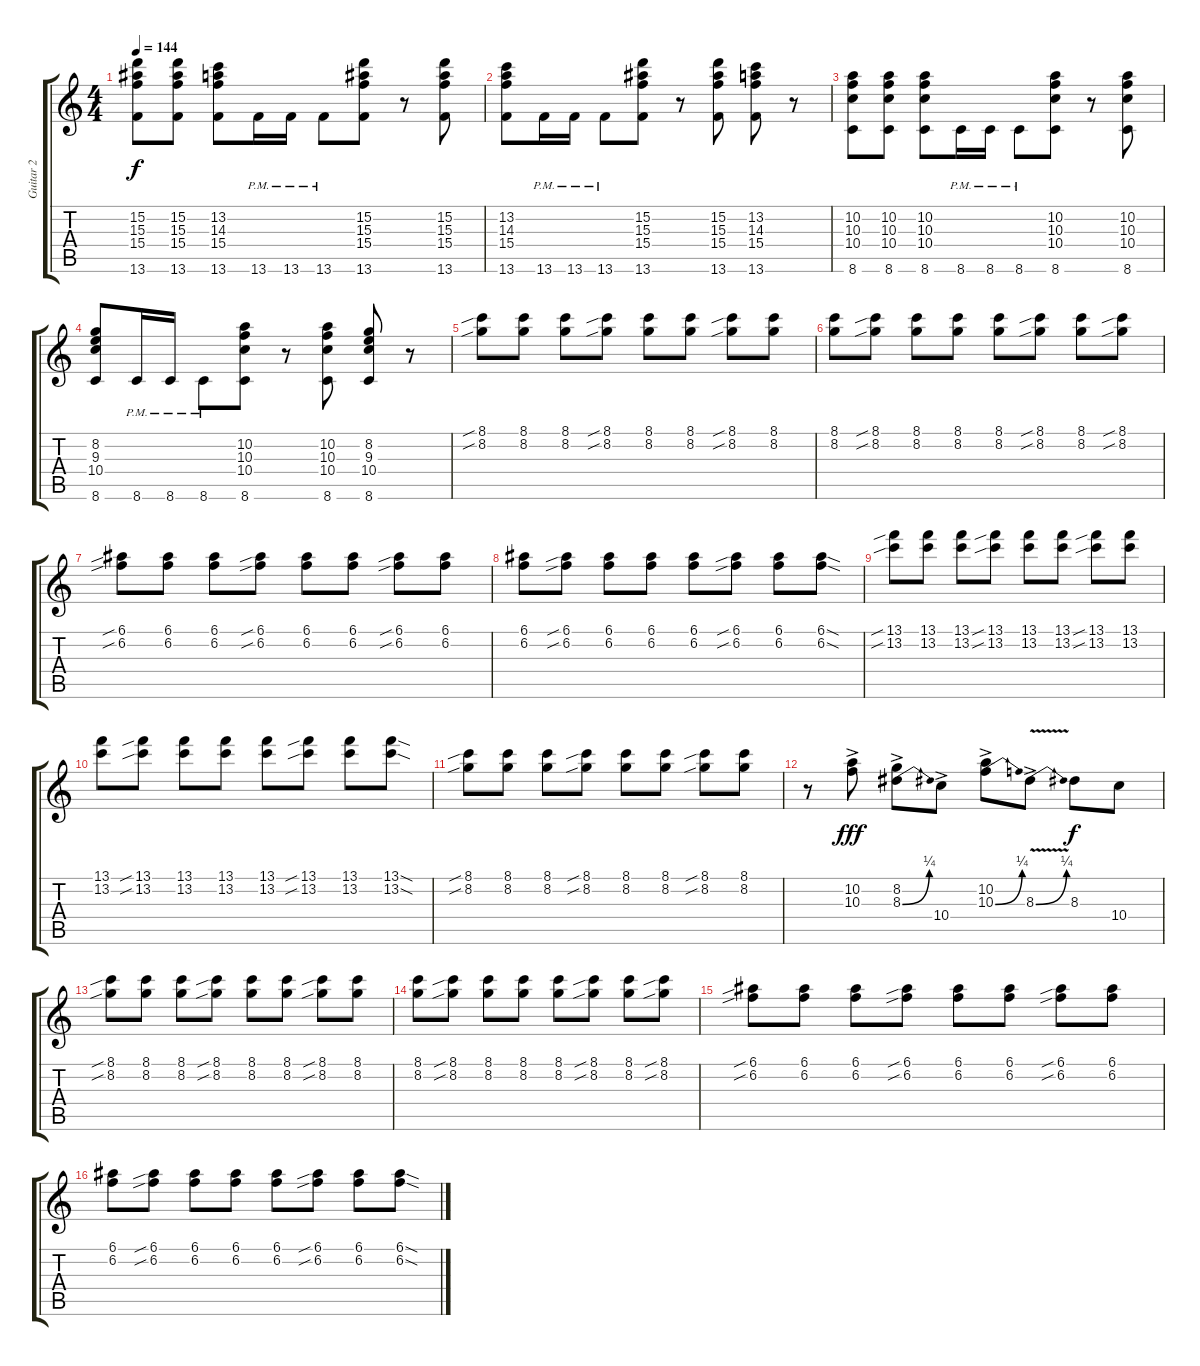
\track ("Guitar 2" "Guitar 2") {instrument distortionguitar}
\staff {score tabs}
\tuning (E4 B3 G3 D3 A2 E2) {hide}
\ts (4 4)
\tempo 144
\clef g2
\ks c
(15.2 15.3 15.4 13.6).8{dy f} (15.2 15.3 15.4 13.6).8 (13.2 14.3 15.4 13.6).8 13.6{pm}.16 13.6{pm}.16 13.6{pm}.8 (15.2 15.3 15.4 13.6).8 r.8 (15.2 15.3 15.4 13.6).8 |
(13.2 14.3 15.4 13.6).8 13.6{pm}.16 13.6{pm}.16 13.6{pm}.8 (15.2 15.3 15.4 13.6).8 r.8 (15.2 15.3 15.4 13.6).8 (13.2 14.3 15.4 13.6).8 r.8 |
(10.2 10.3 10.4 8.6).8 (10.2 10.3 10.4 8.6).8 (10.2 10.3 10.4 8.6).8 8.6{pm}.16 8.6{pm}.16 8.6{pm}.8 (10.2 10.3 10.4 8.6).8 r.8 (10.2 10.3 10.4 8.6).8 |
(8.2 9.3 10.4 8.6).8 8.6{pm}.16 8.6{pm}.16 8.6{pm}.8 (10.2 10.3 10.4 8.6).8 r.8 (10.2 10.3 10.4 8.6).8 (8.2 9.3 10.4 8.6).8 r.8 |
(8.1{sib} 8.2{sib}).8 (8.1 8.2).8 (8.1 8.2).8 (8.1{sib} 8.2{sib}).8 (8.1 8.2).8 (8.1 8.2).8 (8.1{sib} 8.2{sib}).8 (8.1 8.2).8 |
(8.1 8.2).8 (8.1{sib} 8.2{sib}).8 (8.1 8.2).8 (8.1 8.2).8 (8.1 8.2).8 (8.1{sib} 8.2{sib}).8 (8.1 8.2).8 (8.1{sib} 8.2{sib}).8 |
(6.1{sib} 6.2{sib}).8 (6.1 6.2).8 (6.1 6.2).8 (6.1{sib} 6.2{sib}).8 (6.1 6.2).8 (6.1 6.2).8 (6.1{sib} 6.2{sib}).8 (6.1 6.2).8 |
(6.1 6.2).8 (6.1{sib} 6.2{sib}).8 (6.1 6.2).8 (6.1 6.2).8 (6.1 6.2).8 (6.1{sib} 6.2{sib}).8 (6.1 6.2).8 (6.1{sod} 6.2{sod}).8 |
(13.1{sib} 13.2{sib}).8 (13.1 13.2).8 (13.1 13.2).8 (13.1{sib} 13.2{sib}).8 (13.1 13.2).8 (13.1 13.2).8 (13.1{sib} 13.2{sib}).8 (13.1 13.2).8 |
(13.1 13.2).8 (13.1{sib} 13.2{sib}).8 (13.1 13.2).8 (13.1 13.2).8 (13.1 13.2).8 (13.1{sib} 13.2{sib}).8 (13.1 13.2).8 (13.1{sod} 13.2{sod}).8 |
(8.1{sib} 8.2{sib}).8 (8.1 8.2).8 (8.1 8.2).8 (8.1{sib} 8.2{sib}).8 (8.1 8.2).8 (8.1 8.2).8 (8.1{sib} 8.2{sib}).8 (8.1 8.2).8 |
r.8 (10.2 10.3{ac}).8{dy fff} (8.2 8.3{be (bend 0 0 60 1) ac}).8 10.4{ac}.8 (10.2 10.3{be (bend 0 0 60 1) ac}).8 8.3{be (bend 0 0 60 1) v ac}.8 8.3.8{dy f} 10.4.8 |
(8.1{sib} 8.2{sib}).8 (8.1 8.2).8 (8.1 8.2).8 (8.1{sib} 8.2{sib}).8 (8.1 8.2).8 (8.1 8.2).8 (8.1{sib} 8.2{sib}).8 (8.1 8.2).8 |
(8.1 8.2).8 (8.1{sib} 8.2{sib}).8 (8.1 8.2).8 (8.1 8.2).8 (8.1 8.2).8 (8.1{sib} 8.2{sib}).8 (8.1 8.2).8 (8.1{sib} 8.2{sib}).8 |
(6.1{sib} 6.2{sib}).8 (6.1 6.2).8 (6.1 6.2).8 (6.1{sib} 6.2{sib}).8 (6.1 6.2).8 (6.1 6.2).8 (6.1{sib} 6.2{sib}).8 (6.1 6.2).8 |
(6.1 6.2).8 (6.1{sib} 6.2{sib}).8 (6.1 6.2).8 (6.1 6.2).8 (6.1 6.2).8 (6.1{sib} 6.2{sib}).8 (6.1 6.2).8 (6.1{sod} 6.2{sod}).8
